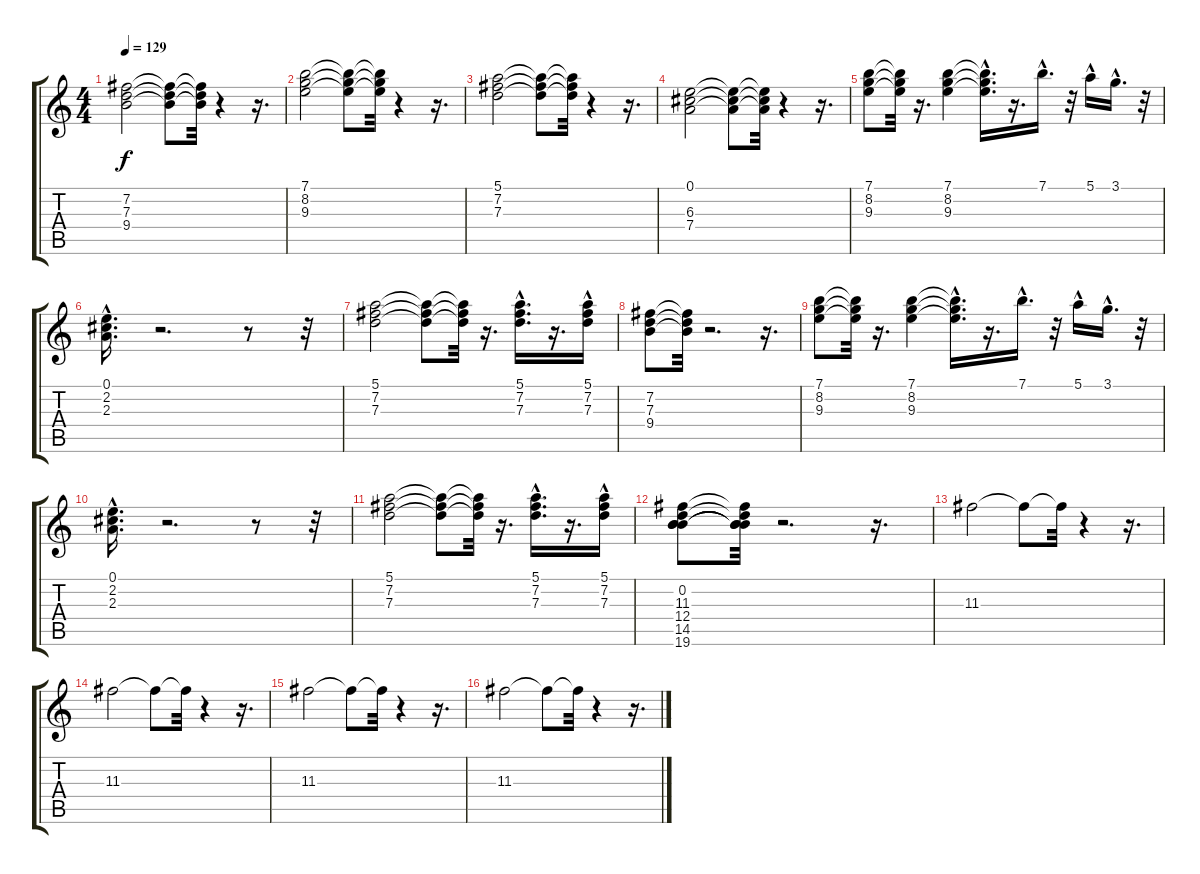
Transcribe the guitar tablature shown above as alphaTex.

\track "" {instrument acousticguitarnylon}
\staff {score tabs}
\tuning (E4 B3 G3 D3 A2 E2) {hide}
\ts (4 4)
\tempo 129
\clef g2
\ks c
(7.2 7.3 9.4).2{dy f} (7.2{t} 7.3{t} 9.4{t}).8 (7.2{t} 7.3{t} 9.4{t}).32 r.4 r.16{d} |
(7.1 8.2 9.3).2 (7.1{t} 8.2{t} 9.3{t}).8 (7.1{t} 8.2{t} 9.3{t}).32 r.4 r.16{d} |
(5.1 7.2 7.3).2 (5.1{t} 7.2{t} 7.3{t}).8 (5.1{t} 7.2{t} 7.3{t}).32 r.4 r.16{d} |
(0.1 6.3 7.4).2 (0.1{t} 6.3{t} 7.4{t}).8 (0.1{t} 6.3{t} 7.4{t}).32 r.4 r.16{d} |
(7.1 8.2 9.3).8 (7.1{t} 8.2{t} 9.3{t}).32 r.16{d} (7.1 8.2 9.3).4 (7.1{hac t} 8.2{hac t} 9.3{hac t}).16{d} r.16{d} 7.1{hac}.16{d} r.32 5.1{hac}.16 3.1{hac}.16{d} r.32 |
(0.1{hac} 2.2{hac} 2.3{hac}).16{d} r.2{d} r.8 r.32 |
(5.1 7.2 7.3).2 (5.1{t} 7.2{t} 7.3{t}).8 (5.1{t} 7.2{t} 7.3{t}).32 r.16{d} (5.1{hac} 7.2{hac} 7.3{hac}).16{d} r.16{d} (5.1{hac} 7.2 7.3).16 |
(7.2 7.3 9.4).8 (7.2{t} 7.3{t} 9.4{t}).32 r.2{d} r.16{d} |
(7.1 8.2 9.3).8 (7.1{t} 8.2{t} 9.3{t}).32 r.16{d} (7.1 8.2 9.3).4 (7.1{hac t} 8.2{hac t} 9.3{hac t}).16{d} r.16{d} 7.1{hac}.16{d} r.32 5.1{hac}.16 3.1{hac}.16{d} r.32 |
(0.1{hac} 2.2{hac} 2.3{hac}).16{d} r.2{d} r.8 r.32 |
(5.1 7.2 7.3).2 (5.1{t} 7.2{t} 7.3{t}).8 (5.1{t} 7.2{t} 7.3{t}).32 r.16{d} (5.1{hac} 7.2{hac} 7.3{hac}).16{d} r.16{d} (5.1{hac} 7.2 7.3).16 |
(0.2 11.3 12.4 14.5 19.6).8 (0.2{t} 11.3{t} 12.4{t} 14.5{t} 19.6{t}).32 r.2{d} r.16{d} |
11.3.2 11.3{t}.8 11.3{t}.32 r.4 r.16{d} |
11.3.2 11.3{t}.8 11.3{t}.32 r.4 r.16{d} |
11.3.2 11.3{t}.8 11.3{t}.32 r.4 r.16{d} |
11.3.2 11.3{t}.8 11.3{t}.32 r.4 r.16{d}
